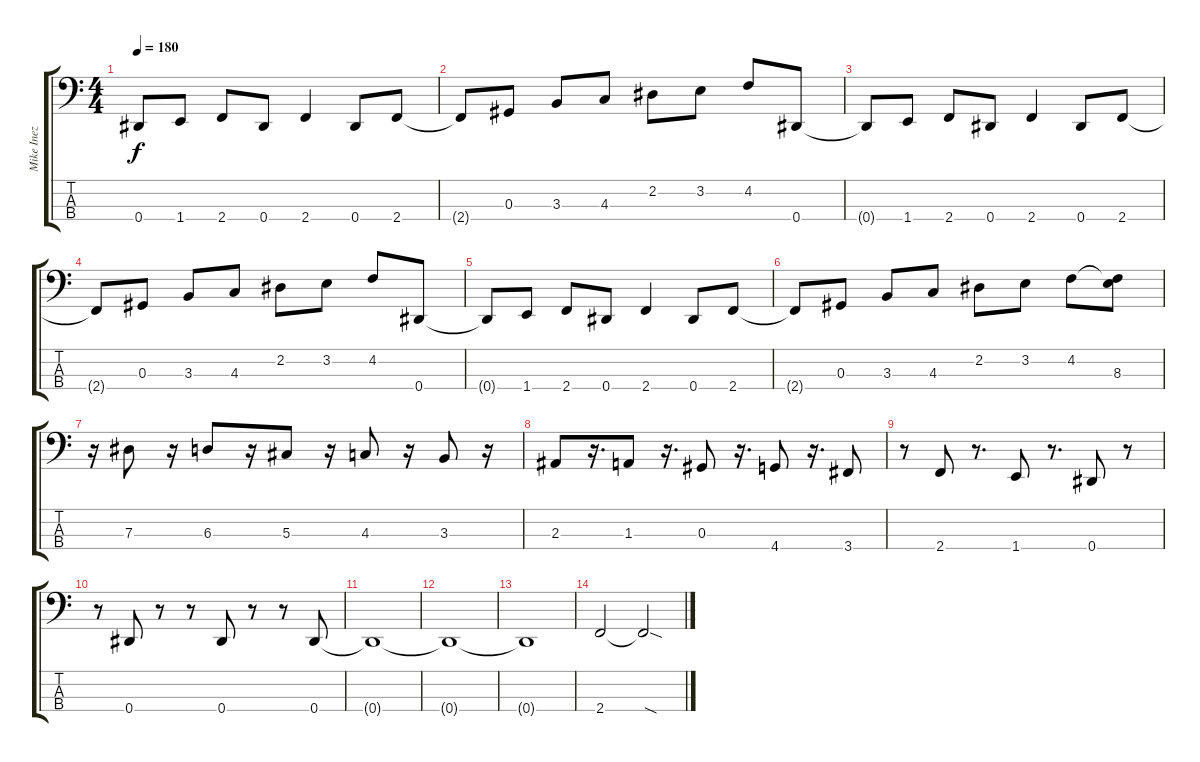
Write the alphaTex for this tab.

\track ("Mike Inez" "Mike Inez") {instrument electricbasspick}
\staff {score tabs}
\tuning (Gb2 Db2 Ab1 Eb1) {hide}
\ts (4 4)
\tempo 180
\clef f4
\ks c
0.4{t}.8{dy f} 1.4.8 2.4.8 0.4.8 2.4.4 0.4.8 2.4.8 |
2.4{t}.8 0.3.8 3.3.8 4.3.8 2.2.8 3.2.8 4.2.8 0.4.8 |
0.4{t}.8 1.4.8 2.4.8 0.4.8 2.4.4 0.4.8 2.4.8 |
2.4{t}.8 0.3.8 3.3.8 4.3.8 2.2.8 3.2.8 4.2.8 0.4.8 |
0.4{t}.8 1.4.8 2.4.8 0.4.8 2.4.4 0.4.8 2.4.8 |
2.4{t}.8 0.3.8 3.3.8 4.3.8 2.2.8 3.2.8 4.2.8 (4.2{t} 8.3).8 |
r.16 7.3.8 r.16 6.3.8 r.16 5.3.8 r.16 4.3.8 r.16 3.3.8 r.16 |
2.3.8 r.16{d} 1.3.8 r.16{d} 0.3.8 r.16{d} 4.4.8 r.16{d} 3.4.8 |
r.8 2.4.8 r.8{d} 1.4.8 r.8{d} 0.4.8 r.8 |
r.8 0.4.8 r.8 r.8 0.4.8 r.8 r.8 0.4.8 |
0.4{t}.1 |
0.4{t}.1 |
0.4{t}.1 |
2.4.2 2.4{sod t}.2
